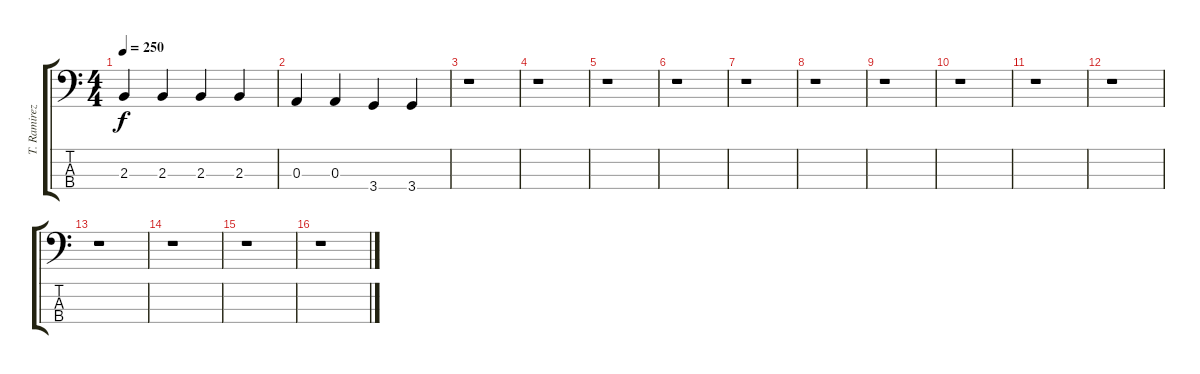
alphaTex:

\track ("T. Ramirez" "T. Ramirez") {instrument slapbass2}
\staff {score tabs}
\tuning (G2 D2 A1 E1) {hide}
\ts (4 4)
\tempo 250
\clef f4
\ks c
2.3.4{dy f} 2.3.4 2.3.4 2.3.4 |
0.3.4 0.3.4 3.4.4 3.4.4 |
r.1 |
r.1 |
r.1 |
r.1 |
r.1 |
r.1 |
r.1 |
r.1 |
r.1 |
r.1 |
r.1 |
r.1 |
r.1 |
r.1
